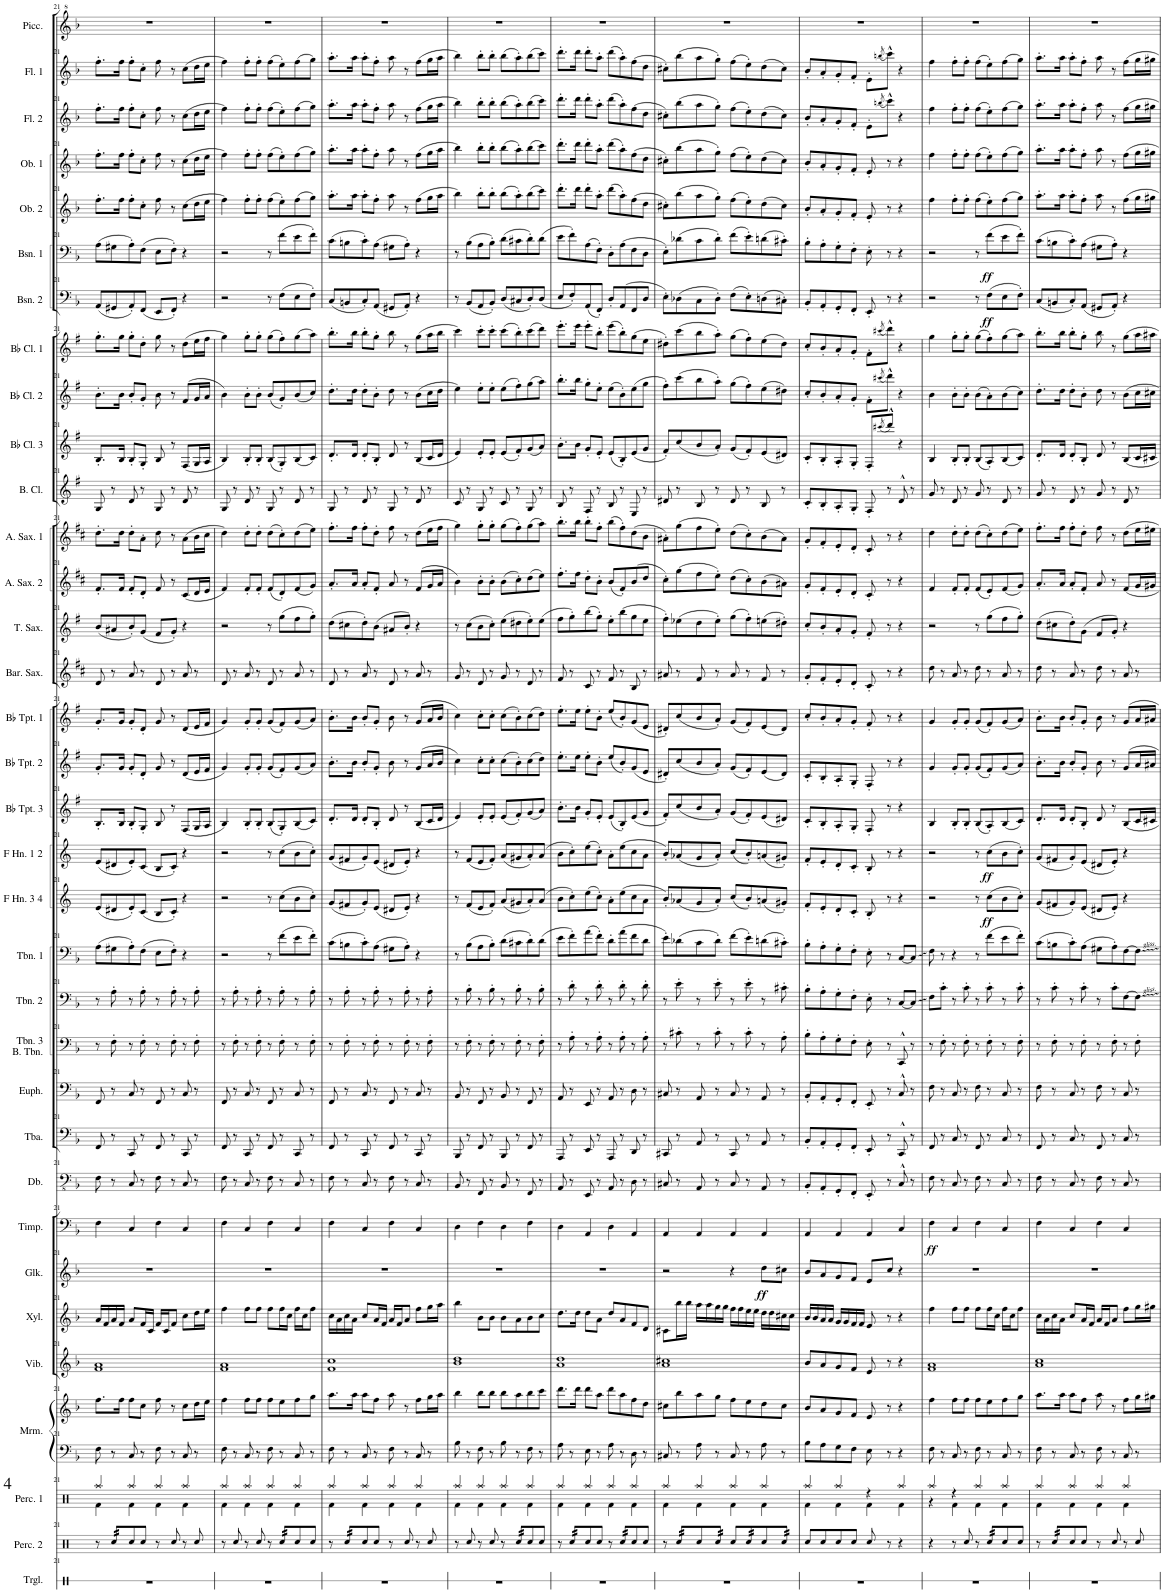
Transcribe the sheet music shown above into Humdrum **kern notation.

**kern	**kern	**kern	**kern	**kern	**kern	**kern	**kern	**dynam	**kern	**dynam	**kern	**kern	**kern	**kern	**kern	**kern	**kern	**dynam	**kern	**dynam	**kern	**kern	**kern	**kern	**kern	**kern	**kern	**kern	**kern	**kern	**kern	**kern	**dynam	**kern	**dynam	**kern	**kern	**kern	**kern	**kern
*part34	*part33	*part32	*part31	*part31	*part30	*part29	*part28	*part28	*part27	*part27	*part26	*part25	*part24	*part23	*part22	*part21	*part20	*part20	*part19	*part19	*part18	*part17	*part16	*part15	*part14	*part13	*part12	*part11	*part10	*part9	*part8	*part7	*part7	*part6	*part6	*part5	*part4	*part3	*part2	*part1
*staff35	*staff34	*staff33	*staff32	*staff31	*staff30	*staff29	*staff28	*staff28	*staff27	*staff27	*staff26	*staff25	*staff24	*staff23	*staff22	*staff21	*staff20	*staff20	*staff19	*staff19	*staff18	*staff17	*staff16	*staff15	*staff14	*staff13	*staff12	*staff11	*staff10	*staff9	*staff8	*staff7	*staff7	*staff6	*staff6	*staff5	*staff4	*staff3	*staff2	*staff1
*I"Triangle	*I"Percussion 2	*I"Percussion 1	*I"Marimba	*	*I"Vibraphone	*I"Xylophone	*I"Glockenspiel	*	*I"Timpani	*	*I"Double Bass	*I"Tuba	*I"Euphonium	*I"Trombone 3 &amp; Bass Trombone	*I"Trombone 2	*I"Trombone 1	*I"F Horn 3 &amp; 4	*	*I"F Horn 1 &amp; 2	*	*I"Bb Trumpet 3	*I"Bb Trumpet 2	*I"Bb Trumpet 1	*I"Baritone Saxophone	*I"Tenor Saxophone	*I"Alto Saxophone 2	*I"Alto Saxophone 1	*I"Bass Clarinet	*I"Bb Clarinet 3	*I"Bb Clarinet 2	*I"Bb Clarinet 1	*I"Bassoon 2	*	*I"Bassoon 1	*	*I"Oboe 2	*I"Oboe 1	*I"Flute 2	*I"Flute 1	*I"Piccolo
*I'Trgl.	*I'Perc. 2	*I'Perc. 1	*I'Mrm.	*	*I'Vib.	*I'Xyl.	*I'Glk.	*	*I'Timp.	*	*I'Db.	*I'Tba.	*I'Euph.	*I'Tbn. 3 B. Tbn.	*I'Tbn. 2	*I'Tbn. 1	*I'F Hn. 3 4	*	*I'F Hn. 1 2	*	*I'Bb Tpt. 3	*I'Bb Tpt. 2	*I'Bb Tpt. 1	*I'Bar. Sax.	*I'T. Sax.	*I'A. Sax. 2	*I'A. Sax. 1	*I'B. Cl.	*I'Bb Cl. 3	*I'Bb Cl. 2	*I'Bb Cl. 1	*I'Bsn. 2	*	*I'Bsn. 1	*	*I'Ob. 2	*I'Ob. 1	*I'Fl. 2	*I'Fl. 1	*I'Picc.
!!LO:PB:g=z
*clefX	*clefX	*clefX	*clefF4	*clefG2	*clefG2	*clefG2	*clefG2	*	*clefF4	*	*clefFv4	*clefF4	*clefF4	*clefF4	*clefF4	*clefF4	*clefG2	*	*clefG2	*	*clefG2	*clefG2	*clefG2	*clefG2	*clefG2	*clefG2	*clefG2	*clefG2	*clefG2	*clefG2	*clefG2	*clefF4	*	*clefF4	*	*clefG2	*clefG2	*clefG2	*clefG2	*clefG^2
*	*	*	*	*	*	*Trd-7c-12	*Trd-14c-24	*	*	*	*Trd7c12	*	*	*	*	*	*Trd4c7	*	*Trd4c7	*	*Trd1c2	*Trd1c2	*Trd1c2	*Trd12c21	*Trd8c14	*Trd5c9	*Trd5c9	*Trd8c14	*Trd1c2	*Trd1c2	*Trd1c2	*	*	*	*	*	*	*	*	*Trd-7c-12
*k[b-]	*k[b-]	*k[b-]	*k[b-]	*k[b-]	*k[b-]	*k[b-]	*k[b-]	*	*k[b-]	*	*k[b-]	*k[b-]	*k[b-]	*k[b-]	*k[b-]	*k[b-]	*k[]	*	*k[]	*	*k[f#]	*k[f#]	*k[f#]	*k[f#c#]	*k[f#]	*k[f#c#]	*k[f#c#]	*k[f#]	*k[f#]	*k[f#]	*k[f#]	*k[b-]	*	*k[b-]	*	*k[b-]	*k[b-]	*k[b-]	*k[b-]	*k[b-]
*M4/4	*M4/4	*M4/4	*M4/4	*M4/4	*M4/4	*M4/4	*M4/4	*	*M4/4	*	*M4/4	*M4/4	*M4/4	*M4/4	*M4/4	*M4/4	*M4/4	*	*M4/4	*	*M4/4	*M4/4	*M4/4	*M4/4	*M4/4	*M4/4	*M4/4	*M4/4	*M4/4	*M4/4	*M4/4	*M4/4	*	*M4/4	*	*M4/4	*M4/4	*M4/4	*M4/4	*M4/4
=21	=21	=21	=21	=21	=21	=21	=21	=21	=21	=21	=21	=21	=21	=21	=21	=21	=21	=21	=21	=21	=21	=21	=21	=21	=21	=21	=21	=21	=21	=21	=21	=21	=21	=21	=21	=21	=21	=21	=21	=21
*	*	*^	*	*	*	*	*	*	*	*	*	*	*	*	*	*	*	*	*	*	*	*	*	*	*	*	*	*	*	*	*	*	*	*	*	*	*	*	*	*
1r	8r	4Raa/	4Rf\	8F\	8.ff\L	1f 1a	16a/LL	1r	.	4F\	.	8FF\	8FF/	8FF/	8r	8r	(8A\L	(8e/L	.	(8e/L	.	8.B'/L	8.g'/L	8.g'/L	8d/	(8b/L	8.f#'/L	8.dd'\L	8G/	8.B'/L	8.b'\L	8.gg'\L	(8AA/L	.	(8A\L	.	8.ff'\L	8.ff'\L	8.ff'\L	8.ff'\L	1r
.	.	.	.	.	.	.	16f/	.	.	.	.	.	.	.	.	.	.	.	.	.	.	.	.	.	.	.	.	.	.	.	.	.	.	.	.	.	.	.	.	.	.
*	*tremolo	*	*	*	*	*	*	*	*	*	*	*	*	*	*	*	*	*	*	*	*	*	*	*	*	*	*	*	*	*	*	*	*	*	*	*	*	*	*	*	*
.	32Rcc/LLL	.	.	8r	.	.	16a/	.	.	.	.	8r	8r	8r	8F'\	8A'\	8G#X\	8d#X/	.	8d#X/	.	.	.	.	8r	8a#X/	.	.	8r	.	.	.	8GG#X/	.	8G#X\	.	.	.	.	.	.
.	32Rcc/	.	.	.	.	.	.	.	.	.	.	.	.	.	.	.	.	.	.	.	.	.	.	.	.	.	.	.	.	.	.	.	.	.	.	.	.	.	.	.	.
.	32Rcc/	.	.	.	16ff\Jk	.	16f/JJ	.	.	.	.	.	.	.	.	.	.	.	.	.	.	16B/Jk	16g/Jk	16g/Jk	.	.	16f#/Jk	16dd\Jk	.	16B/Jk	16b\Jk	16gg\Jk	.	.	.	.	16ff\Jk	16ff\Jk	16ff\Jk	16ff\Jk	.
.	32Rcc/	.	.	.	.	.	.	.	.	.	.	.	.	.	.	.	.	.	.	.	.	.	.	.	.	.	.	.	.	.	.	.	.	.	.	.	.	.	.	.	.
*	*Xtremolo	*	*	*	*	*	*	*	*	*	*	*	*	*	*	*	*	*	*	*	*	*	*	*	*	*	*	*	*	*	*	*	*	*	*	*	*	*	*	*	*
.	8Rcc/	4Raa/	4Rf\	8C/	8ff\L	.	8a/L	.	.	4C/	.	8CC/	8CC/	8C/	8r	8r	8A'\)	8e'/)	.	8e'/)	.	8B'/L	8g'/L	8g'/L	8a/	8b'/)	8f#'/L	8dd'\L	8d/	8B'/L	8b'/L	8gg'\L	8AA'/)	.	8A'\)	.	8ff'\L	8ff'\L	8ff'\L	8ff'\L	.
.	8Rcc/J	.	.	8r	8cc\J	.	16f/L	.	.	.	.	8r	8r	8r	8F'\	8A'\	(8F\J	(8c/J	.	(8c/J	.	8G'/J	8d'/J	8d'/J	8r	(8g/J	8d'/J	8a'\J	8r	8G'/J	8g'/J	8dd'\J	(8FF/J	.	(8F\J	.	8cc'\J	8cc'\J	8cc'\J	8cc'\J	.
.	.	.	.	.	.	.	16c/JJ	.	.	.	.	.	.	.	.	.	.	.	.	.	.	.	.	.	.	.	.	.	.	.	.	.	.	.	.	.	.	.	.	.	.
.	8r	4Raa/	4Rf\	8F\	8ff\	.	16f/LL	.	.	4F\	.	8FF\	8FF/	8FF/	8r	8r	8E\L	8B/L	.	8B/L	.	8B/	8g/	8g/	8d/	8f#/L	8f#/	8dd\	8G/	8B/	8b\	8gg\	8EE/L	.	8E\L	.	8ff\	8ff\	8ff\	8ff\	.
.	.	.	.	.	.	.	16c/J	.	.	.	.	.	.	.	.	.	.	.	.	.	.	.	.	.	.	.	.	.	.	.	.	.	.	.	.	.	.	.	.	.	.
.	8Rcc/	.	.	8r	8r	.	8f/J	.	.	.	.	8r	8r	8r	8F'\	8A'\	8F'\J)	8c'/J)	.	8c'/J)	.	8r	8r	8r	8r	8g'/J)	8r	8r	8r	8r	8r	8r	8FF'/J)	.	8F'\J)	.	8r	8r	8r	8r	.
.	8r	4Raa/	4Rf\	8C/	8cc\L	.	8cc\L	.	.	4C/	.	8CC/	8CC/	8C/	8r	8r	4r	4r	.	4r	.	(8F#/L	(8d/L	(8d/L	8a/	4r	(8c#/L	(8a\L	8d/	(8F#/L	(8f#/L	(8dd\L	4r	.	4r	.	(8cc\L	(8cc\L	(8cc\L	(8cc\L	.
.	8Rcc/	.	.	8r	16dd\L	.	16dd\L	.	.	.	.	8r	8r	8r	8F'\	8A'\	.	.	.	.	.	16G/L	16e/L	16e/L	8r	.	16d/L	16b\L	8r	16G/L	16g/L	16ee\L	.	.	.	.	16dd\L	16dd\L	16dd\L	16dd\L	.
.	.	.	.	.	16ee\JJ	.	16ee\JJ	.	.	.	.	.	.	.	.	.	.	.	.	.	.	16A/JJ	16f#/JJ	16f#/JJ	.	.	16e/JJ	16cc#\JJ	.	16A/JJ	16a/JJ	16ff#\JJ	.	.	.	.	16ee\JJ	16ee\JJ	16ee\JJ	16ee\JJ	.
=22	=22	=22	=22	=22	=22	=22	=22	=22	=22	=22	=22	=22	=22	=22	=22	=22	=22	=22	=22	=22	=22	=22	=22	=22	=22	=22	=22	=22	=22	=22	=22	=22	=22	=22	=22	=22	=22	=22	=22	=22	=22
1r	8r	4Raa/	4Rf\	8F\	4ff\	1f 1a	4ff\	1r	.	4F\	.	8FF\	8FF/	8FF/	8r	8r	2r	2r	.	2r	.	4B/)	4g/)	4g/)	8d/	2r	4f#/)	4dd\)	8G/	4B/)	4b\)	4gg\)	2r	.	2r	.	4ff\)	4ff\)	4ff\)	4ff\)	1r
.	8Rcc/	.	.	8r	.	.	.	.	.	.	.	8r	8r	8r	8F'\	8A'\	.	.	.	.	.	.	.	.	8r	.	.	.	8r	.	.	.	.	.	.	.	.	.	.	.	.
.	8r	4Raa/	4Rf\	8C/	8ff\L	.	8ff\L	.	.	4C/	.	8CC/	8CC/	8C/	8r	8r	.	.	.	.	.	8B'/L	8g'/L	8g'/L	8a/	.	8f#'/L	8dd'\L	8d/	8B'/L	8b'\L	8gg'\L	.	.	.	.	8ff'\L	8ff'\L	8ff'\L	8ff'\L	.
.	8Rcc/	.	.	8r	8ff\J	.	8ff\J	.	.	.	.	8r	8r	8r	8F'\	8A'\	.	.	.	.	.	8B'/J	8g'/J	8g'/J	8r	.	8f#'/J	8dd'\J	8r	8B'/J	8b'\J	8gg'\J	.	.	.	.	8ff'\J	8ff'\J	8ff'\J	8ff'\J	.
.	8r	4Raa/	4Rf\	8F\	8ff\L	.	8ff\L	.	.	4F\	.	8FF\	8FF/	8FF/	8r	8r	8r	8r	.	8r	.	(8B/L	(8g/L	(8g/L	8d/	8r	(8f#/L	(8dd\L	8G/	(8B/L	(8b/L	(8gg\L	8r	.	8r	.	(8ff\L	(8ff\L	(8ff\L	(8ff\L	.
*	*tremolo	*	*	*	*	*	*	*	*	*	*	*	*	*	*	*	*	*	*	*	*	*	*	*	*	*	*	*	*	*	*	*	*	*	*	*	*	*	*	*	*
.	32Rcc/LLL	.	.	8r	8ee\	.	16ff\L	.	.	.	.	8r	8r	8r	8F'\	8A'\	(8f\L	(8cc\L	.	(8cc\L	.	8G'/)	8f#'/)	8f#'/)	8r	(8gg\L	8d'/)	8cc#'\)	8r	8G'/)	8g'/)	8ff#'\)	(8F\L	.	(8f\L	.	8ee'\)	8ee'\)	8ee'\)	8ee'\)	.
.	32Rcc/	.	.	.	.	.	.	.	.	.	.	.	.	.	.	.	.	.	.	.	.	.	.	.	.	.	.	.	.	.	.	.	.	.	.	.	.	.	.	.	.
.	32Rcc/	.	.	.	.	.	16cc\JJ	.	.	.	.	.	.	.	.	.	.	.	.	.	.	.	.	.	.	.	.	.	.	.	.	.	.	.	.	.	.	.	.	.	.
.	32Rcc/	.	.	.	.	.	.	.	.	.	.	.	.	.	.	.	.	.	.	.	.	.	.	.	.	.	.	.	.	.	.	.	.	.	.	.	.	.	.	.	.
*	*Xtremolo	*	*	*	*	*	*	*	*	*	*	*	*	*	*	*	*	*	*	*	*	*	*	*	*	*	*	*	*	*	*	*	*	*	*	*	*	*	*	*	*
.	8Rcc/	4Raa/	4Rf\	8C/	8ff\	.	16ff\LL	.	.	4C/	.	8CC/	8CC/	8C/	8r	8r	8e\	8b\	.	8b\	.	(8B/	(8g/	(8g/	8a/	8ff#\	(8f#/	(8dd\	8d/	(8B/	(8b/	(8gg\	8E\	.	8e\	.	(8ff\	(8ff\	(8ff\	(8ff\	.
.	.	.	.	.	.	.	16cc\J	.	.	.	.	.	.	.	.	.	.	.	.	.	.	.	.	.	.	.	.	.	.	.	.	.	.	.	.	.	.	.	.	.	.
.	8Rcc/J	.	.	8r	8gg\J	.	8ff\J	.	.	.	.	8r	8r	8r	8F'\	8A'\	8f'\J)	8cc'\J)	.	8cc'\J)	.	8c/J)	8a/J)	8a/J)	8r	8gg'\J)	8g/J)	8ee\J)	8r	8c/J)	8cc/J)	8aa\J)	8F'\J)	.	8f'\J)	.	8gg\J)	8gg\J)	8gg\J)	8gg\J)	.
=23	=23	=23	=23	=23	=23	=23	=23	=23	=23	=23	=23	=23	=23	=23	=23	=23	=23	=23	=23	=23	=23	=23	=23	=23	=23	=23	=23	=23	=23	=23	=23	=23	=23	=23	=23	=23	=23	=23	=23	=23	=23
1r	8r	4Raa/	4Rf\	8F\	8.aa\L	1f 1cc	16cc\LL	1r	.	4F\	.	8FF\	8FF/	8FF/	8r	8r	(8c\L	(8g/L	.	(8g/L	.	8.d'/L	8.b'\L	8.b'\L	8d/	(8dd\L	8.a'/L	8.ff#'\L	8G/	8.d'/L	8.dd'\L	8.bb'\L	(8C/L	.	(8c\L	.	8.aa'\L	8.aa'\L	8.aa'\L	8.aa'\L	1r
.	.	.	.	.	.	.	16a\	.	.	.	.	.	.	.	.	.	.	.	.	.	.	.	.	.	.	.	.	.	.	.	.	.	.	.	.	.	.	.	.	.	.
*	*tremolo	*	*	*	*	*	*	*	*	*	*	*	*	*	*	*	*	*	*	*	*	*	*	*	*	*	*	*	*	*	*	*	*	*	*	*	*	*	*	*	*
.	32Rcc/LLL	.	.	8r	.	.	16cc\	.	.	.	.	8r	8r	8r	8F'\	8A'\	8Bn\	8f#X/	.	8f#X/	.	.	.	.	8r	8cc#X\	.	.	8r	.	.	.	8BBn/	.	8Bn\	.	.	.	.	.	.
.	32Rcc/	.	.	.	.	.	.	.	.	.	.	.	.	.	.	.	.	.	.	.	.	.	.	.	.	.	.	.	.	.	.	.	.	.	.	.	.	.	.	.	.
.	32Rcc/	.	.	.	16aa\Jk	.	16a\JJ	.	.	.	.	.	.	.	.	.	.	.	.	.	.	16d/Jk	16b\Jk	16b\Jk	.	.	16a/Jk	16ff#\Jk	.	16d/Jk	16dd\Jk	16bb\Jk	.	.	.	.	16aa\Jk	16aa\Jk	16aa\Jk	16aa\Jk	.
.	32Rcc/	.	.	.	.	.	.	.	.	.	.	.	.	.	.	.	.	.	.	.	.	.	.	.	.	.	.	.	.	.	.	.	.	.	.	.	.	.	.	.	.
*	*Xtremolo	*	*	*	*	*	*	*	*	*	*	*	*	*	*	*	*	*	*	*	*	*	*	*	*	*	*	*	*	*	*	*	*	*	*	*	*	*	*	*	*
.	8Rcc/	4Raa/	4Rf\	8C/	8aa\L	.	8cc/L	.	.	4C/	.	8CC/	8CC/	8C/	8r	8r	8c'\)	8g'/)	.	8g'/)	.	8d'/L	8b'/L	8b'/L	8a/	8dd'\)	8a'/L	8ff#'\L	8d/	8d'/L	8dd'\L	8bb'\L	8C'/)	.	8c'\)	.	8aa'\L	8aa'\L	8aa'\L	8aa'\L	.
.	8Rcc/J	.	.	8r	8ff\J	.	16a/L	.	.	.	.	8r	8r	8r	8F'\	8A'\	(8A\J	(8e/J	.	(8e/J	.	8B'/J	8g'/J	8g'/J	8r	(8b\J	8f#'/J	8dd'\J	8r	8B'/J	8b'\J	8gg'\J	(8AA/J	.	(8A\J	.	8ff'\J	8ff'\J	8ff'\J	8ff'\J	.
.	.	.	.	.	.	.	16f/JJ	.	.	.	.	.	.	.	.	.	.	.	.	.	.	.	.	.	.	.	.	.	.	.	.	.	.	.	.	.	.	.	.	.	.
.	8r	4Raa/	4Rf\	8F\	8aa\	.	16a/LL	.	.	4F\	.	8FF\	8FF/	8FF/	8r	8r	8G#X\L	8d#X/L	.	8d#X/L	.	8d/	8b\	8b\	8d/	8a#X/L	8a/	8ff#\	8G/	8d/	8dd\	8bb\	8GG#X/L	.	8G#X\L	.	8aa\	8aa\	8aa\	8aa\	.
.	.	.	.	.	.	.	16f/J	.	.	.	.	.	.	.	.	.	.	.	.	.	.	.	.	.	.	.	.	.	.	.	.	.	.	.	.	.	.	.	.	.	.
.	8Rcc/	.	.	8r	8r	.	8a/J	.	.	.	.	8r	8r	8r	8F'\	8A'\	8A'\J)	8e'/J)	.	8e'/J)	.	8r	8r	8r	8r	8b'/J)	8r	8r	8r	8r	8r	8r	8AA'/J)	.	8A'\J)	.	8r	8r	8r	8r	.
.	8r	4Raa/	4Rf\	8C/	8ff\L	.	8ff\L	.	.	4C/	.	8CC/	8CC/	8C/	8r	8r	4r	4r	.	4r	.	(8B/L	(8g/L	(8g/L	8a/	4r	(8f#/L	(8dd\L	8d/	(8B/L	(8b\L	(8gg\L	4r	.	4r	.	(8ff\L	(8ff\L	(8ff\L	(8ff\L	.
.	8Rcc/	.	.	8r	16gg\L	.	16gg\L	.	.	.	.	8r	8r	8r	8F'\	8A'\	.	.	.	.	.	16c/L	16a/L	16a/L	8r	.	16g/L	16ee\L	8r	16c/L	16cc\L	16aa\L	.	.	.	.	16gg\L	16gg\L	16gg\L	16gg\L	.
.	.	.	.	.	16aa\JJ	.	16aa\JJ	.	.	.	.	.	.	.	.	.	.	.	.	.	.	16d/JJ	16b/JJ	16b/JJ	.	.	16a/JJ	16ff#\JJ	.	16d/JJ	16dd\JJ	16bb\JJ	.	.	.	.	16aa\JJ	16aa\JJ	16aa\JJ	16aa\JJ	.
=24	=24	=24	=24	=24	=24	=24	=24	=24	=24	=24	=24	=24	=24	=24	=24	=24	=24	=24	=24	=24	=24	=24	=24	=24	=24	=24	=24	=24	=24	=24	=24	=24	=24	=24	=24	=24	=24	=24	=24	=24	=24
1r	8r	4Raa/	4Rf\	8B-\	4bb-\	1b- 1dd	4bb-\	1r	.	4D\	.	8BBB-/	8BBB-/	8BB-/	8r	8r	8r	8r	.	8r	.	4e/)	4cc\)	4cc\)	8g/	8r	4b\)	4gg\)	8c/	4e/)	4ee\)	4ccc\)	8r	.	8r	.	4bb-\)	4bb-\)	4bb-\)	4bb-\)	1r
.	8Rcc/	.	.	8r	.	.	.	.	.	.	.	8r	8r	8r	8F'\	8B-'\	(8B-\L	(8f/L	.	(8f/L	.	.	.	.	8r	(8cc\L	.	.	8r	.	.	.	(8BB-/L	.	(8B-\L	.	.	.	.	.	.
.	8r	4Raa/	4Rf\	8F\	8bb-\L	.	8b-\L	.	.	4F\	.	8FFF/	8FF/	8FF/	8r	8r	8A\	8e/	.	8e/	.	8e'/L	8cc'\L	8cc'\L	8d/	8b\	8b'\L	8gg'\L	8G/	8e'/L	8ee'\L	8ccc'\L	8AA/	.	8A\	.	8bb-'\L	8bb-'\L	8bb-'\L	8bb-'\L	.
.	8Rcc/	.	.	8r	8bb-\J	.	8b-\J	.	.	.	.	8r	8r	8r	8F'\	8B-'\	8B-'\J)	8f'/J)	.	8f'/J)	.	8e'/J	8cc'\J	8cc'\J	8r	8cc'\J)	8b'\J	8gg'\J	8r	8e'/J	8ee'\J	8ccc'\J	8BB-'/J)	.	8B-'\J)	.	8bb-'\J	8bb-'\J	8bb-'\J	8bb-'\J	.
.	8r	4Raa/	4Rf\	8B-\	8bb-\L	.	8b-\L	.	.	4D\	.	8BBB-/	8BBB-/	8BB-/	8r	8r	(8d\L	(8a/L	.	(8a/L	.	(8e/L	(8cc\L	(8cc\L	8g/	(8ee\L	(8b\L	(8gg\L	8c/	(8e/L	(8ee\L	(8ccc\L	(8D/L	.	(8d\L	.	(8bb-\L	(8bb-\L	(8bb-\L	(8bb-\L	.
*	*tremolo	*	*	*	*	*	*	*	*	*	*	*	*	*	*	*	*	*	*	*	*	*	*	*	*	*	*	*	*	*	*	*	*	*	*	*	*	*	*	*	*
.	32Rcc/LLL	.	.	8r	8aa\	.	8a\	.	.	.	.	8r	8r	8r	8F'\	8B-'\	8c#X\	8g#X/	.	8g#X/	.	8f#'/)	8b'\)	8b'\)	8r	8dd#X\	8cc#'\)	8ff#'\)	8r	8f#'/)	8ff#'\)	8bb'\)	8C#X/	.	8c#X\	.	8aa'\)	8aa'\)	8aa'\)	8aa'\)	.
.	32Rcc/	.	.	.	.	.	.	.	.	.	.	.	.	.	.	.	.	.	.	.	.	.	.	.	.	.	.	.	.	.	.	.	.	.	.	.	.	.	.	.	.
.	32Rcc/	.	.	.	.	.	.	.	.	.	.	.	.	.	.	.	.	.	.	.	.	.	.	.	.	.	.	.	.	.	.	.	.	.	.	.	.	.	.	.	.
.	32Rcc/	.	.	.	.	.	.	.	.	.	.	.	.	.	.	.	.	.	.	.	.	.	.	.	.	.	.	.	.	.	.	.	.	.	.	.	.	.	.	.	.
*	*Xtremolo	*	*	*	*	*	*	*	*	*	*	*	*	*	*	*	*	*	*	*	*	*	*	*	*	*	*	*	*	*	*	*	*	*	*	*	*	*	*	*	*
.	8Rcc/	4Raa/	4Rf\	8F\	8bb-\	.	8b-\	.	.	4F\	.	8FFF/	8FF/	8FF/	8r	8r	8d'\)	8a'/)	.	8a'/)	.	(8g/	(8cc\	(8cc\	8d/	8ee'\)	(8dd\	(8gg\	8G/	(8g/	(8gg\	(8ccc\	8D'/)	.	8d'\)	.	(8bb-\	(8bb-\	(8bb-\	(8bb-\	.
.	8Rcc/J	.	.	8r	8ccc\J	.	8cc\J	.	.	.	.	8r	8r	8r	8F'\	8B-'\	(8d\J	(8a/J	.	(8a/J	.	8a/J)	8dd\J)	8dd\J)	8r	(8ee\J	8ee\J)	8aa\J)	8r	8a/J)	8aa\J)	8ddd\J)	(8D/J	.	(8d\J	.	8ccc\J)	8ccc\J)	8ccc\J)	8ccc\J)	.
=25	=25	=25	=25	=25	=25	=25	=25	=25	=25	=25	=25	=25	=25	=25	=25	=25	=25	=25	=25	=25	=25	=25	=25	=25	=25	=25	=25	=25	=25	=25	=25	=25	=25	=25	=25	=25	=25	=25	=25	=25	=25
1r	8r	4Raa/	4Rf\	8A\	8.ddd\L	1a 1dd	8.dd\L	1r	.	4D\	.	8AAA/	8AAA/	8AA/	8r	8r	8e\L	8b\L	.	8b\L	.	8.b'\L	8.ee'\L	8.ee'\L	8f#/	8ff#\L	8.ff#'\L	8.bb'\L	8B/	8.b'\L	8.bb'\L	8.eee'\L	8E/L	.	8e\L	.	8.ddd'\L	8.ddd'\L	8.ddd'\L	8.ddd'\L	1r
*	*tremolo	*	*	*	*	*	*	*	*	*	*	*	*	*	*	*	*	*	*	*	*	*	*	*	*	*	*	*	*	*	*	*	*	*	*	*	*	*	*	*	*
.	32Rcc/LLL	.	.	8r	.	.	.	.	.	.	.	8r	8r	8r	8A'\	8d'\	8f'\)	8cc'\)	.	8cc'\)	.	.	.	.	8r	8gg'\)	.	.	8r	.	.	.	8F'/)	.	8f'\)	.	.	.	.	.	.
.	32Rcc/	.	.	.	.	.	.	.	.	.	.	.	.	.	.	.	.	.	.	.	.	.	.	.	.	.	.	.	.	.	.	.	.	.	.	.	.	.	.	.	.
.	32Rcc/	.	.	.	16ddd\Jk	.	16dd\Jk	.	.	.	.	.	.	.	.	.	.	.	.	.	.	16b\Jk	16ee\Jk	16ee\Jk	.	.	16ff#\Jk	16bb\Jk	.	16b\Jk	16bb\Jk	16eee\Jk	.	.	.	.	16ddd\Jk	16ddd\Jk	16ddd\Jk	16ddd\Jk	.
.	32Rcc/	.	.	.	.	.	.	.	.	.	.	.	.	.	.	.	.	.	.	.	.	.	.	.	.	.	.	.	.	.	.	.	.	.	.	.	.	.	.	.	.
*	*Xtremolo	*	*	*	*	*	*	*	*	*	*	*	*	*	*	*	*	*	*	*	*	*	*	*	*	*	*	*	*	*	*	*	*	*	*	*	*	*	*	*	*
.	8Rcc/	4Raa/	4Rf\	8E\	8ddd\L	.	8dd\L	.	.	4AA/	.	8EEE/	8EE/	8EE/	8r	8r	(8a\	(8ee\	.	(8ee\	.	8g'/L	8ee'\L	8ee'\L	8c#/	(8bb\	8dd'\L	8bb'\L	8F#/	8g'/L	8gg'\L	8eee'\L	(8AA/	.	(8A\	.	8ddd'\L	8ddd'\L	8ddd'\L	8ddd'\L	.
.	8Rcc/J	.	.	8r	8aa\J	.	8a\J	.	.	.	.	8r	8r	8r	8A'\	8d'\	8f'\J)	8cc'\J)	.	8cc'\J)	.	8e'/J	8b'\J	8b'\J	8r	8gg'\J)	8b'\J	8ff#'\J	8r	8e'/J	8ee'\J	8bb'\J	8FF'/J)	.	8F'\J)	.	8aa'\J	8aa'\J	8aa'\J	8aa'\J	.
.	8r	4Raa/	4Rf\	8A\	8ddd\L	.	8dd/L	.	.	4D\	.	8AAA/	8AAA/	8AA/	8r	8r	8d'\L	8a'\L	.	8a'\L	.	(8e/L	(8ee/L	(8ee/L	8f#/	8ee'\L	(8b/L	(8bb\L	8B/	(8e/L	(8ee\L	(8eee\L	8D'/L	.	8D'\L	.	(8ddd\L	(8ddd\L	(8ddd\L	(8ddd\L	.
*	*tremolo	*	*	*	*	*	*	*	*	*	*	*	*	*	*	*	*	*	*	*	*	*	*	*	*	*	*	*	*	*	*	*	*	*	*	*	*	*	*	*	*
.	32Rcc/LLL	.	.	8r	8aa\	.	8a/	.	.	.	.	8r	8r	8r	8A'\	8d'\	(8a\	(8ee\	.	(8ee\	.	8B'/)	8b'/)	8b'/)	8r	(8bb\	8f#'/)	8ff#'\)	8r	8B'/)	8b'\)	8bb'\)	(8AA/	.	(8A\	.	8aa'\)	8aa'\)	8aa'\)	8aa'\)	.
.	32Rcc/	.	.	.	.	.	.	.	.	.	.	.	.	.	.	.	.	.	.	.	.	.	.	.	.	.	.	.	.	.	.	.	.	.	.	.	.	.	.	.	.
.	32Rcc/	.	.	.	.	.	.	.	.	.	.	.	.	.	.	.	.	.	.	.	.	.	.	.	.	.	.	.	.	.	.	.	.	.	.	.	.	.	.	.	.
.	32Rcc/	.	.	.	.	.	.	.	.	.	.	.	.	.	.	.	.	.	.	.	.	.	.	.	.	.	.	.	.	.	.	.	.	.	.	.	.	.	.	.	.
*	*Xtremolo	*	*	*	*	*	*	*	*	*	*	*	*	*	*	*	*	*	*	*	*	*	*	*	*	*	*	*	*	*	*	*	*	*	*	*	*	*	*	*	*
.	8Rcc/	4Raa/	4Rf\	8D\	8ff\	.	8f/	.	.	4AA/	.	8DD\	8DD/	8D\	8r	8r	8f\	8cc\	.	8cc\	.	(8e/	(8g/	(8g/	8B/	8gg\	(8b/	(8dd\	8E/	(8e/	(8ee\	(8gg\	8FF/	.	8F\	.	(8ff\	(8ff\	(8ff\	(8ff\	.
.	8Rcc/J	.	.	8r	8dd\J	.	8d/J	.	.	.	.	8r	8r	8r	8A'\	8d'\	8d\J	8a\J	.	8a\J	.	8g/J	8e/J	8e/J	8r	8ee\J	8dd/J	8b\J	8r	8g/J	8gg\J	8ee\J	8D/J	.	8D\J	.	8dd\J	8dd\J	8dd\J	8dd\J	.
=26	=26	=26	=26	=26	=26	=26	=26	=26	=26	=26	=26	=26	=26	=26	=26	=26	=26	=26	=26	=26	=26	=26	=26	=26	=26	=26	=26	=26	=26	=26	=26	=26	=26	=26	=26	=26	=26	=26	=26	=26	=26
1r	8r	4Raa/	4Rf\	8C#X/	8cc#X\L	1a 1cc#X	8c#X\L	2r	.	4AA/	.	8CC#X/	8CC#X/	8C#X/	8r	8r	8e'\L)	8b'/L)	.	8b'/L)	.	8f#'/L)	8d#X'/L)	8d#X'/L)	8a#X/	8ff#'\L)	8cc#'\L)	8a#X'\L)	8d#X/	8f#'/L)	8ff#'\L)	8dd#X'\L)	8E'\L)	.	8E'\L)	.	8cc#X'\L)	8cc#X'\L)	8cc#X'\L)	8cc#X'\L)	1r
*	*tremolo	*	*	*	*	*	*	*	*	*	*	*	*	*	*	*	*	*	*	*	*	*	*	*	*	*	*	*	*	*	*	*	*	*	*	*	*	*	*	*	*
.	32Rcc/LLL	.	.	8r	8bb-\	.	16bb-\L	.	.	.	.	8r	8r	8r	8c#X'\	8e'\	(8d-X\	(8a-X/	.	(8a-X/	.	(8cc/	(8cc/	(8cc/	8r	(8ee-X\	(8gg\	(8gg\	8r	(8cc/	(8ccc\	(8ccc\	(8D-X\	.	(8d-X\	.	(8bb-\	(8bb-\	(8bb-\	(8bb-\	.
.	32Rcc/	.	.	.	.	.	.	.	.	.	.	.	.	.	.	.	.	.	.	.	.	.	.	.	.	.	.	.	.	.	.	.	.	.	.	.	.	.	.	.	.
.	32Rcc/	.	.	.	.	.	16bb-\JJ	.	.	.	.	.	.	.	.	.	.	.	.	.	.	.	.	.	.	.	.	.	.	.	.	.	.	.	.	.	.	.	.	.	.
.	32Rcc/	.	.	.	.	.	.	.	.	.	.	.	.	.	.	.	.	.	.	.	.	.	.	.	.	.	.	.	.	.	.	.	.	.	.	.	.	.	.	.	.
*	*Xtremolo	*	*	*	*	*	*	*	*	*	*	*	*	*	*	*	*	*	*	*	*	*	*	*	*	*	*	*	*	*	*	*	*	*	*	*	*	*	*	*	*
.	8Rcc/	4Raa/	4Rf\	8A\	8aa\	.	16aa\LL	.	.	4AA/	.	8AAA/	8AA/	8AA/	8r	8r	8c\	8g/	.	8g/	.	8b/	8b/	8b/	8f#/	8dd\	8ff#\	8ff#\	8B/	8b/	8bb\	8bb\	8C\	.	8c\	.	8aa\	8aa\	8aa\	8aa\	.
.	.	.	.	.	.	.	16aa\	.	.	.	.	.	.	.	.	.	.	.	.	.	.	.	.	.	.	.	.	.	.	.	.	.	.	.	.	.	.	.	.	.	.
*	*tremolo	*	*	*	*	*	*	*	*	*	*	*	*	*	*	*	*	*	*	*	*	*	*	*	*	*	*	*	*	*	*	*	*	*	*	*	*	*	*	*	*
.	32Rcc/	.	.	8r	8gg\J	.	16gg\	.	.	.	.	8r	8r	8r	8c#'\	8e'\	8d-'\J)	8a-'/J)	.	8a-'/J)	.	8a'/J)	8a'/J)	8a'/J)	8r	8ee-'\J)	8ee'\J)	8ee'\J)	8r	8a'/J)	8aa'\J)	8aa'\J)	8D-'\J)	.	8d-'\J)	.	8gg'\J)	8gg'\J)	8gg'\J)	8gg'\J)	.
.	32Rcc/	.	.	.	.	.	.	.	.	.	.	.	.	.	.	.	.	.	.	.	.	.	.	.	.	.	.	.	.	.	.	.	.	.	.	.	.	.	.	.	.
.	32Rcc/	.	.	.	.	.	16gg\JJ	.	.	.	.	.	.	.	.	.	.	.	.	.	.	.	.	.	.	.	.	.	.	.	.	.	.	.	.	.	.	.	.	.	.
.	32Rcc/JJJ	.	.	.	.	.	.	.	.	.	.	.	.	.	.	.	.	.	.	.	.	.	.	.	.	.	.	.	.	.	.	.	.	.	.	.	.	.	.	.	.
*	*Xtremolo	*	*	*	*	*	*	*	*	*	*	*	*	*	*	*	*	*	*	*	*	*	*	*	*	*	*	*	*	*	*	*	*	*	*	*	*	*	*	*	*
.	8Rcc/L	4Raa/	4Rf\	8C#/	8ff\L	.	16ff\LL	4r	.	4AA/	.	8CC#/	8CC#/	8C#/	8r	8r	(8f\L	(8cc/L	.	(8cc/L	.	(8g/L	(8g/L	(8g/L	8a#/	(8gg\L	(8dd\L	(8dd\L	8d#/	(8g/L	(8gg\L	(8gg\L	(8F\L	.	(8f\L	.	(8ff\L	(8ff\L	(8ff\L	(8ff\L	.
.	.	.	.	.	.	.	16ff\	.	.	.	.	.	.	.	.	.	.	.	.	.	.	.	.	.	.	.	.	.	.	.	.	.	.	.	.	.	.	.	.	.	.
*	*tremolo	*	*	*	*	*	*	*	*	*	*	*	*	*	*	*	*	*	*	*	*	*	*	*	*	*	*	*	*	*	*	*	*	*	*	*	*	*	*	*	*
.	32Rcc/	.	.	8r	8ee\	.	16ee\	.	.	.	.	8r	8r	8r	8c#'\	8e'\	8e'\)	8b'/)	.	8b'/)	.	8f#'/)	8f#'/)	8f#'/)	8r	8ff#'\)	8cc#'\)	8cc#'\)	8r	8f#'/)	8ff#'\)	8ff#'\)	8E'\)	.	8e'\)	.	8ee'\)	8ee'\)	8ee'\)	8ee'\)	.
.	32Rcc/	.	.	.	.	.	.	.	.	.	.	.	.	.	.	.	.	.	.	.	.	.	.	.	.	.	.	.	.	.	.	.	.	.	.	.	.	.	.	.	.
.	32Rcc/	.	.	.	.	.	16ee\JJ	.	.	.	.	.	.	.	.	.	.	.	.	.	.	.	.	.	.	.	.	.	.	.	.	.	.	.	.	.	.	.	.	.	.
.	32Rcc/	.	.	.	.	.	.	.	.	.	.	.	.	.	.	.	.	.	.	.	.	.	.	.	.	.	.	.	.	.	.	.	.	.	.	.	.	.	.	.	.
*	*Xtremolo	*	*	*	*	*	*	*	*	*	*	*	*	*	*	*	*	*	*	*	*	*	*	*	*	*	*	*	*	*	*	*	*	*	*	*	*	*	*	*	*
!	!	!	!	!	!	!	!	!	!LO:DY:b	!	!	!	!	!	!	!	!	!	!	!	!	!	!	!	!	!	!	!	!	!	!	!	!	!	!	!	!	!	!	!	!
.	8Rcc/	4Raa/	4Rf\	8A\	8dd\	.	16dd\LL	8dd\L	ff	4AA/	.	8AAA/	8AA/	8AA/	8r	8r	(8dn\	(8an/	.	(8an/	.	(8e/	(8e/	(8e/	8f#/	(8een\	(8b\	(8b\	8B/	(8e/	(8ee\	(8ee\	(8Dn\	.	(8dn\	.	(8dd\	(8dd\	(8dd\	(8dd\	.
.	.	.	.	.	.	.	16dd\	.	.	.	.	.	.	.	.	.	.	.	.	.	.	.	.	.	.	.	.	.	.	.	.	.	.	.	.	.	.	.	.	.	.
*	*tremolo	*	*	*	*	*	*	*	*	*	*	*	*	*	*	*	*	*	*	*	*	*	*	*	*	*	*	*	*	*	*	*	*	*	*	*	*	*	*	*	*
.	32Rcc/	.	.	8r	8cc#\J	.	16cc#X\	8cc#X\J	.	.	.	8r	8r	8r	8A'\	8c#X'\	8c#X'\J)	8g#X'/J)	.	8g#X'/J)	.	8d#X/J)	8d#/J)	8d#/J)	8r	8dd#X'\J)	8a#X\J)	8a#\J)	8r	8d#X/J)	8dd#X\J)	8dd#\J)	8C#X'\J)	.	8c#X'\J)	.	8cc#\J)	8cc#\J)	8cc#\J)	8cc#\J)	.
.	32Rcc/	.	.	.	.	.	.	.	.	.	.	.	.	.	.	.	.	.	.	.	.	.	.	.	.	.	.	.	.	.	.	.	.	.	.	.	.	.	.	.	.
.	32Rcc/	.	.	.	.	.	16cc#\JJ	.	.	.	.	.	.	.	.	.	.	.	.	.	.	.	.	.	.	.	.	.	.	.	.	.	.	.	.	.	.	.	.	.	.
.	32Rcc/JJJ	.	.	.	.	.	.	.	.	.	.	.	.	.	.	.	.	.	.	.	.	.	.	.	.	.	.	.	.	.	.	.	.	.	.	.	.	.	.	.	.
*	*Xtremolo	*	*	*	*	*	*	*	*	*	*	*	*	*	*	*	*	*	*	*	*	*	*	*	*	*	*	*	*	*	*	*	*	*	*	*	*	*	*	*	*
=27	=27	=27	=27	=27	=27	=27	=27	=27	=27	=27	=27	=27	=27	=27	=27	=27	=27	=27	=27	=27	=27	=27	=27	=27	=27	=27	=27	=27	=27	=27	=27	=27	=27	=27	=27	=27	=27	=27	=27	=27	=27
1r	8Rcc/L	4Raa/	4Rf\	8B-\L	8b-/L	8b-/L	16b-/LL	8b-/L	.	4AA/	.	8BBB-'/L	8BB-'/L	8BB-'/L	8B-'\L	8B-'\L	8B-'\L	8f'/L	.	8f'/L	.	8c'/L	8c'/L	8cc'/L	8g'/L	8cc'/L	8g'/L	8g'/L	8c'/L	8c'/L	8cc'/L	8cc'/L	8BB-'/L	.	8B-'\L	.	8b-'/L	8b-'/L	8b-'/L	8b-'/L	1r
.	.	.	.	.	.	.	16b-/	.	.	.	.	.	.	.	.	.	.	.	.	.	.	.	.	.	.	.	.	.	.	.	.	.	.	.	.	.	.	.	.	.	.
.	8Rcc/	.	.	8A\	8a/	8a/	16a/	8a/	.	.	.	8AAA'/	8AA'/	8AA'/	8A'\	8A'\	8A'\	8e'/	.	8e'/	.	8B'/	8B'/	8b'/	8f#'/	8b'/	8f#'/	8f#'/	8B'/	8B'/	8b'/	8b'/	8AA'/	.	8A'\	.	8a'/	8a'/	8a'/	8a'/	.
.	.	.	.	.	.	.	16a/JJ	.	.	.	.	.	.	.	.	.	.	.	.	.	.	.	.	.	.	.	.	.	.	.	.	.	.	.	.	.	.	.	.	.	.
.	8Rcc/	4Raa/	4Rf\	8G\	8g/	8g/	16g/LL	8g/	.	4AA/	.	8GGG'/	8GG'/	8GG'/	8G'\	8G'\	8G'\	8d'/	.	8d'/	.	8A'/	8A'/	8a'/	8e'/	8a'/	8e'/	8e'/	8A'/	8A'/	8a'/	8a'/	8GG'/	.	8G'\	.	8g'/	8g'/	8g'/	8g'/	.
.	.	.	.	.	.	.	16g/	.	.	.	.	.	.	.	.	.	.	.	.	.	.	.	.	.	.	.	.	.	.	.	.	.	.	.	.	.	.	.	.	.	.
.	8Rcc/J	.	.	8F\J	8f/J	8f/J	16f/	8f/J	.	.	.	8FFF'/J	8FF'/J	8FF'/J	8F'\J	8F'\J	8F'\J	8c'/J	.	8c'/J	.	8G'/J	8G'/J	8g'/J	8d'/J	8g'/J	8d'/J	8d'/J	8G'/J	8G'/J	8g'/J	8g'/J	8FF'/J	.	8F'\J	.	8f'/J	8f'/J	8f'/J	8f'/J	.
.	.	.	.	.	.	.	16f/JJ	.	.	.	.	.	.	.	.	.	.	.	.	.	.	.	.	.	.	.	.	.	.	.	.	.	.	.	.	.	.	.	.	.	.
.	8Rcc/	4r	4Rf\	8E\	8e/	8e/	8e/	8e/L	.	4AA/	.	8EEE'/	8EE'/	8EE'/	8E'\	8E'\	8E'\	8B'/	.	8B'/	.	8F#'/	8F#'/	8f#'/	8c#'/	8f#'/	8c#'/	8c#'/	8F#'/	8F#'/L	8f#'\L	8f#'\L	8EE'/	.	8E'\	.	8e'/	8e'/	8e'\L	8e'\L	.
.	.	.	.	.	.	.	.	.	.	.	.	.	.	.	.	.	.	.	.	.	.	.	.	.	.	.	.	.	.	(8qccc#X/	(8qccc#X/	(8qccc#X/	.	.	.	.	.	.	(8qbbn/	(8qbbn/	.
.	8r	.	.	8r	8r	8r	8r	8cc/J	.	.	.	8r	8r	8r	8r	8r	8r	8r	.	8r	.	8r	8r	8r	8r	8r	8r	8r	8r	8ddd^^/J)	8ddd^^\J)	8ddd^^\J)	8r	.	8r	.	8r	8r	8ccc^^\J)	8ccc^^\J)	.
.	4r	4Raa/	4Rf\	4r	4r	4r	4r	4r	.	4C/	.	8CC^^/	8CC^^/	8C^^/	8CC^^/	[8C/L	[8C/L	4r	.	4r	.	4r	4r	4r	4r	4r	4r	4r	8d^^/	4r	4r	4r	4r	.	4r	.	4r	4r	4r	4r	.
.	.	.	.	.	.	.	.	.	.	.	.	8r	8r	8r	8r	8C/J]	8C/J]	.	.	.	.	.	.	.	.	.	.	.	8r	.	.	.	.	.	.	.	.	.	.	.	.
=28	=28	=28	=28	=28	=28	=28	=28	=28	=28	=28	=28	=28	=28	=28	=28	=28	=28	=28	=28	=28	=28	=28	=28	=28	=28	=28	=28	=28	=28	=28	=28	=28	=28	=28	=28	=28	=28	=28	=28	=28	=28
!	!	!	!	!	!	!	!	!	!	!	!LO:DY:b	!	!	!	!	!	!	!	!	!	!	!	!	!	!	!	!	!	!	!	!	!	!	!	!	!	!	!	!	!	!
1r	4r	4Raa/	4r	8F\	4ff\	1f 1a	4ff\	1r	.	4F\	ff	8FF\	8FF/	8F\	8r	8F\L	8F\	2r	.	2r	.	4B/	4g/	4g/	8dd\	2r	4f#/	4dd\	8g/	4B/	4b\	4gg\	2r	.	2r	.	4ff\	4ff\	4ff\	4ff\	1r
.	.	.	.	8r	.	.	.	.	.	.	.	8r	8r	8r	8F'\	8c'\J	8r	.	.	.	.	.	.	.	8r	.	.	.	8r	.	.	.	.	.	.	.	.	.	.	.	.
.	8r	4r	4Rf\	8C/	8ff\L	.	8ff\L	.	.	4C/	.	8CC/	8C/	8C/	8r	8r	4r	.	.	.	.	8B'/L	8g'/L	8g'/L	8a/	.	8f#'/L	8dd'\L	8d/	8B'/L	8b'\L	8gg'\L	.	.	.	.	8ff'\L	8ff'\L	8ff'\L	8ff'\L	.
.	8Rcc/	.	.	8r	8ff\J	.	8ff\J	.	.	.	.	8r	8r	8r	8F'\	8c'\	.	.	.	.	.	8B'/J	8g'/J	8g'/J	8r	.	8f#'/J	8dd'\J	8r	8B'/J	8b'\J	8gg'\J	.	.	.	.	8ff'\J	8ff'\J	8ff'\J	8ff'\J	.
.	8r	4Raa/	4Rf\	8F\	8ff\L	.	8ff\L	.	.	4F\	.	8FF\	8FF/	8F\	8r	8r	8r	8r	.	8r	.	(8B/L	(8g/L	(8g/L	8dd\	8r	(8f#/L	(8dd\L	8g/	(8B/L	(8b\L	(8gg\L	8r	.	8r	.	(8ff\L	(8ff\L	(8ff\L	(8ff\L	.
!	!	!	!	!	!	!	!	!	!	!	!	!	!	!	!	!	!	!	!LO:DY:b	!	!LO:DY:b	!	!	!	!	!	!	!	!	!	!	!	!	!LO:DY:b	!	!LO:DY:b	!	!	!	!	!
*	*tremolo	*	*	*	*	*	*	*	*	*	*	*	*	*	*	*	*	*	*	*	*	*	*	*	*	*	*	*	*	*	*	*	*	*	*	*	*	*	*	*	*
.	32Rcc/LLL	.	.	8r	8ee\	.	16ff\L	.	.	.	.	8r	8r	8r	8F'\	8c'\	(8f\L	(8cc\L	ff	(8cc\L	ff	8A'/)	8f#'/)	8f#'/)	8r	(8gg\L	8e'/)	8cc#'\)	8r	8A'/)	8a'\)	8ff#'\)	(8F\L	ff	(8f\L	ff	8ee'\)	8ee'\)	8ee'\)	8ee'\)	.
.	32Rcc/	.	.	.	.	.	.	.	.	.	.	.	.	.	.	.	.	.	.	.	.	.	.	.	.	.	.	.	.	.	.	.	.	.	.	.	.	.	.	.	.
.	32Rcc/	.	.	.	.	.	16cc\JJ	.	.	.	.	.	.	.	.	.	.	.	.	.	.	.	.	.	.	.	.	.	.	.	.	.	.	.	.	.	.	.	.	.	.
.	32Rcc/	.	.	.	.	.	.	.	.	.	.	.	.	.	.	.	.	.	.	.	.	.	.	.	.	.	.	.	.	.	.	.	.	.	.	.	.	.	.	.	.
*	*Xtremolo	*	*	*	*	*	*	*	*	*	*	*	*	*	*	*	*	*	*	*	*	*	*	*	*	*	*	*	*	*	*	*	*	*	*	*	*	*	*	*	*
.	8Rcc/	4Raa/	4Rf\	8C/	8ff\	.	16ff\LL	.	.	4C/	.	8CC/	8C/	8C/	8r	8r	8e\	8b\	.	8b\	.	(8B/	(8g/	(8g/	8a/	8ff#\	(8f#/	(8dd\	8d/	(8B/	(8b\	(8gg\	8E\	.	8e\	.	(8ff\	(8ff\	(8ff\	(8ff\	.
.	.	.	.	.	.	.	16cc\J	.	.	.	.	.	.	.	.	.	.	.	.	.	.	.	.	.	.	.	.	.	.	.	.	.	.	.	.	.	.	.	.	.	.
.	8Rcc/J	.	.	8r	8gg\J	.	8ff\J	.	.	.	.	8r	8r	8r	8F'\	8c'\	8f'\J)	8cc'\J)	.	8cc'\J)	.	8c/J)	8a/J)	8a/J)	8r	8gg'\J)	8g/J)	8ee\J)	8r	8c/J)	8cc\J)	8aa\J)	8F'\J)	.	8f'\J)	.	8gg\J)	8gg\J)	8gg\J)	8gg\J)	.
=29	=29	=29	=29	=29	=29	=29	=29	=29	=29	=29	=29	=29	=29	=29	=29	=29	=29	=29	=29	=29	=29	=29	=29	=29	=29	=29	=29	=29	=29	=29	=29	=29	=29	=29	=29	=29	=29	=29	=29	=29	=29
1r	8r	4Raa/	4Rf\	8F\	8.aa\L	1a 1cc	16cc\LL	1r	.	4F\	.	8FF\	8FF/	8F\	8r	8r	(8c\L	(8g/L	.	(8g/L	.	8.d'/L	8.b'\L	8.b'\L	8dd\	(8dd\L	8.a'/L	8.ff#'\L	8g/	8.d'/L	8.dd'\L	8.bb'\L	(8C/L	.	(8c\L	.	8.aa'\L	8.aa'\L	8.aa'\L	8.aa'\L	1r
.	.	.	.	.	.	.	16a\	.	.	.	.	.	.	.	.	.	.	.	.	.	.	.	.	.	.	.	.	.	.	.	.	.	.	.	.	.	.	.	.	.	.
*	*tremolo	*	*	*	*	*	*	*	*	*	*	*	*	*	*	*	*	*	*	*	*	*	*	*	*	*	*	*	*	*	*	*	*	*	*	*	*	*	*	*	*
.	32Rcc/LLL	.	.	8r	.	.	16cc\	.	.	.	.	8r	8r	8r	8F'\	8c'\	8Bn\	8f#X/	.	8f#X/	.	.	.	.	8r	8cc#X\	.	.	8r	.	.	.	8BBn/	.	8Bn\	.	.	.	.	.	.
.	32Rcc/	.	.	.	.	.	.	.	.	.	.	.	.	.	.	.	.	.	.	.	.	.	.	.	.	.	.	.	.	.	.	.	.	.	.	.	.	.	.	.	.
.	32Rcc/	.	.	.	16aa\Jk	.	16a\JJ	.	.	.	.	.	.	.	.	.	.	.	.	.	.	16d/Jk	16b\Jk	16b\Jk	.	.	16a/Jk	16ff#\Jk	.	16d/Jk	16dd\Jk	16bb\Jk	.	.	.	.	16aa\Jk	16aa\Jk	16aa\Jk	16aa\Jk	.
.	32Rcc/	.	.	.	.	.	.	.	.	.	.	.	.	.	.	.	.	.	.	.	.	.	.	.	.	.	.	.	.	.	.	.	.	.	.	.	.	.	.	.	.
*	*Xtremolo	*	*	*	*	*	*	*	*	*	*	*	*	*	*	*	*	*	*	*	*	*	*	*	*	*	*	*	*	*	*	*	*	*	*	*	*	*	*	*	*
.	8Rcc/	4Raa/	4Rf\	8C/	8aa\L	.	8cc/L	.	.	4C/	.	8CC/	8C/	8C/	8r	8r	8c'\)	8g'/)	.	8g'/)	.	8d'/L	8b'/L	8b'/L	8a/	8dd'\)	8a'/L	8ff#'\L	8d/	8d'/L	8dd'\L	8bb'\L	8C'/)	.	8c'\)	.	8aa'\L	8aa'\L	8aa'\L	8aa'\L	.
.	8Rcc/J	.	.	8r	8ff\J	.	16a/L	.	.	.	.	8r	8r	8r	8F'\	8c'\	(8A\J	(8e/J	.	(8e/J	.	8B'/J	8g'/J	8g'/J	8r	(8g\J	8f#'/J	8dd'\J	8r	8B'/J	8b'\J	8gg'\J	(8AA/J	.	(8A\J	.	8ff'\J	8ff'\J	8ff'\J	8ff'\J	.
.	.	.	.	.	.	.	16f/JJ	.	.	.	.	.	.	.	.	.	.	.	.	.	.	.	.	.	.	.	.	.	.	.	.	.	.	.	.	.	.	.	.	.	.
.	8r	4Raa/	4Rf\	8F\	8aa\	.	16a/LL	.	.	4F\	.	8FF\	8FF/	8F\	8r	8r	8G#X\L	8d#X/L	.	8d#X/L	.	8d/	8b\	8b\	8dd\	8f#/L	8a/	8ff#\	8g/	8d/	8dd\	8bb\	8GG#X/L	.	8G#X\L	.	8aa\	8aa\	8aa\	8aa\	.
.	.	.	.	.	.	.	16f/J	.	.	.	.	.	.	.	.	.	.	.	.	.	.	.	.	.	.	.	.	.	.	.	.	.	.	.	.	.	.	.	.	.	.
.	8Rcc/	.	.	8r	8r	.	8a/J	.	.	.	.	8r	8r	8r	8F'\	8c'\L	8A'\)	8e'/J)	.	8e'/J)	.	8r	8r	8r	8r	8g'/J)	8r	8r	8r	8r	8r	8r	8AA'/J)	.	8A'\J)	.	8r	8r	8r	8r	.
.	8r	4Raa/	4Rf\	8C/	8ff\L	.	8ff\L	.	.	4C/	.	8CC/	8C/	8C/	8r	[8F\	[8F\	4r	.	4r	.	8B/L	8g/L	8g/L	8a/	4r	8f#/L	8dd\L	8d/	8B/L	8b\L	8gg\L	4r	.	4r	.	8ff\L	8ff\L	8ff\L	8ff\L	.
.	8Rcc/	.	.	8r	16gg\L	.	16gg\L	.	.	.	.	8r	8r	8r	8F'\	8F\J]	8F\J]	.	.	.	.	16c/L	16a/L	16a/L	8r	.	16g/L	16ee\L	8r	16c/L	16cc\L	16aa\L	.	.	.	.	16gg\L	16gg\L	16gg\L	16gg\L	.
.	.	.	.	.	16gg#X\JJ	.	16gg#X\JJ	.	.	.	.	.	.	.	.	.	.	.	.	.	.	16c#X/JJ	16a#X/JJ	16a#X/JJ	.	.	16g#X/JJ	16ee#X\JJ	.	16c#X/JJ	16cc#X\JJ	16aa#X\JJ	.	.	.	.	16gg#X\JJ	16gg#X\JJ	16gg#X\JJ	16gg#X\JJ	.
*	*	*v	*v	*	*	*	*	*	*	*	*	*	*	*	*	*	*	*	*	*	*	*	*	*	*	*	*	*	*	*	*	*	*	*	*	*	*	*	*	*	*
=	=	=	=	=	=	=	=	=	=	=	=	=	=	=	=	=	=	=	=	=	=	=	=	=	=	=	=	=	=	=	=	=	=	=	=	=	=	=	=	=
*-	*-	*-	*-	*-	*-	*-	*-	*-	*-	*-	*-	*-	*-	*-	*-	*-	*-	*-	*-	*-	*-	*-	*-	*-	*-	*-	*-	*-	*-	*-	*-	*-	*-	*-	*-	*-	*-	*-	*-	*-
